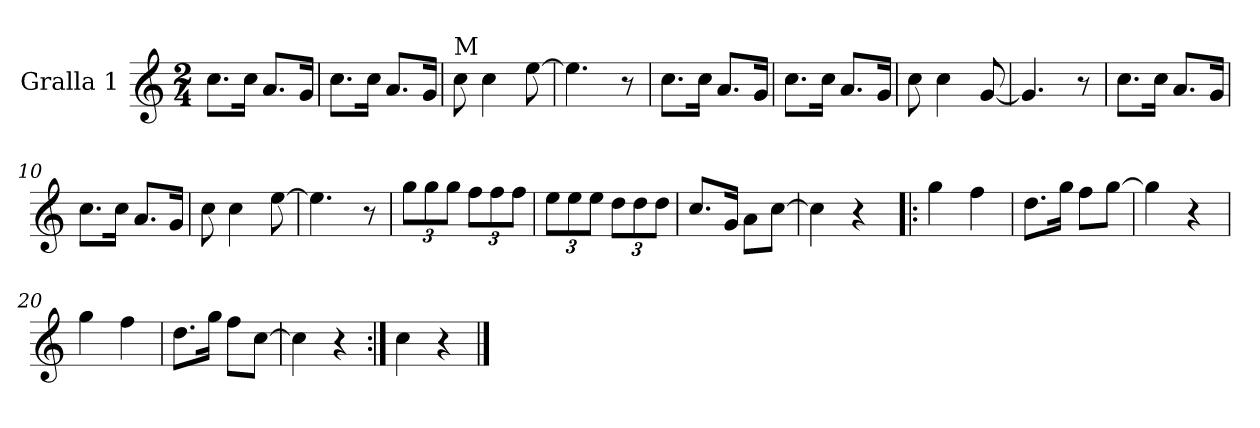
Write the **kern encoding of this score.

**kern
*part1
*staff1
*I"Gralla 1
*clefG2
*k[]
*M2/4
=1
8.cc\L
16cc\Jk
8.a/L
16g/Jk
=2
8.cc\L
16cc\Jk
8.a/L
16g/Jk
=3
!LO:TX:t=M
8cc
4cc
[8ee
=4
4.ee]
8r
=5
8.cc\L
16cc\Jk
8.a/L
16g/Jk
=6
8.cc\L
16cc\Jk
8.a/L
16g/Jk
=7
8cc
4cc
[8g
=8
4.g]
8r
=9
8.cc\L
16cc\Jk
8.a/L
16g/Jk
=10
8.cc\L
16cc\Jk
8.a/L
16g/Jk
=11
8cc
4cc
[8ee
=12
4.ee]
8r
=13
12gg\L
12gg\
12gg\J
12ff\L
12ff\
12ff\J
=14
12ee\L
12ee\
12ee\J
12dd\L
12dd\
12dd\J
=15
8.cc/L
16g/Jk
8a\L
[8cc\J
=16
4cc]
4r
=17!|:
4gg
4ff
=18
8.dd\L
16gg\Jk
8ff\L
[8gg\J
=19
4gg]
4r
=20
4gg
4ff
=21
8.dd\L
16gg\Jk
8ff\L
[8cc\J
=22
4cc]
4r
=23:|!
4cc
4r
==
*-
